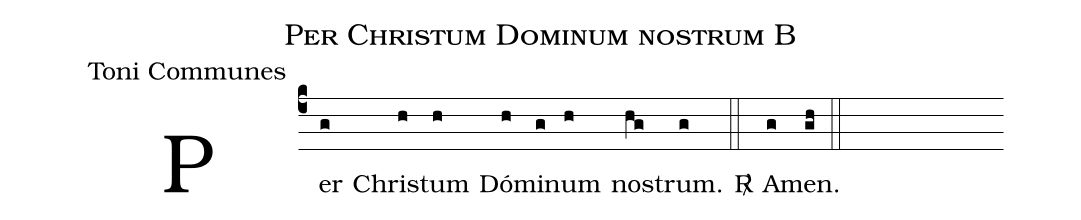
name:Per Christum Dominum nostrum B;
office-part:Toni Communes;
%%
(c4) Per(g) Chris(h)tum(h) Dó(h)mi(g)num(h) nos(hg)trum.(g) <sp>R/</sp>(::) A(g)men.(gh) (::)
